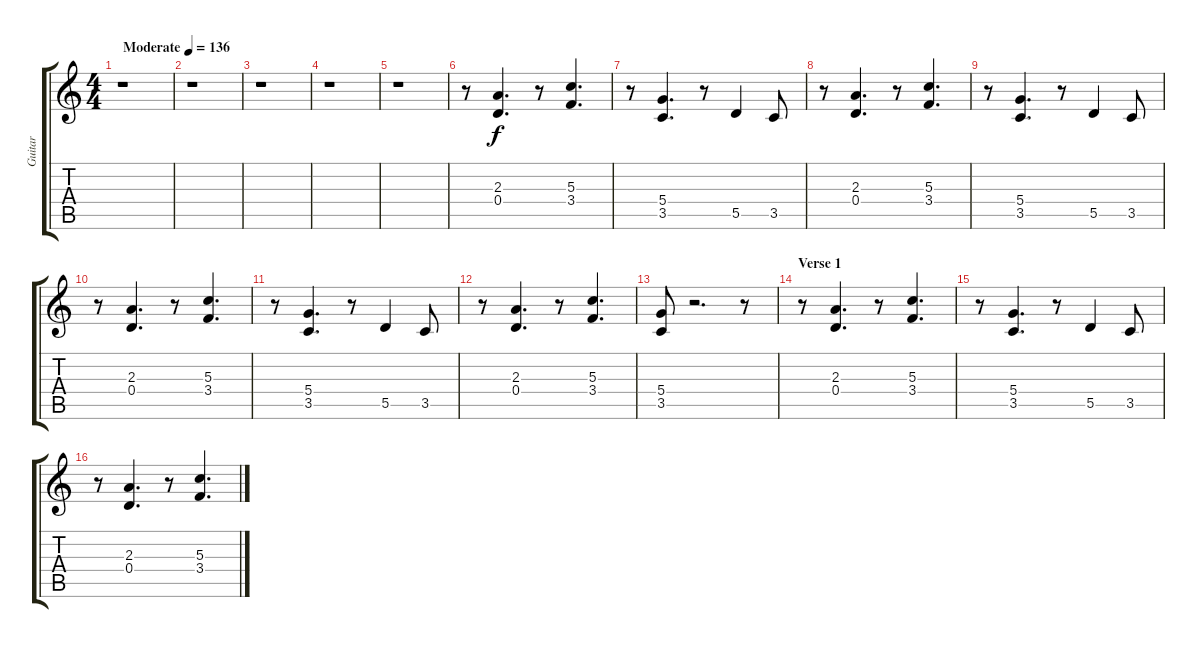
\track ("Guitar" "Guitar") {instrument distortionguitar}
\staff {score tabs}
\tuning (E4 B3 G3 D3 A2 E2) {hide}
\ts (4 4)
\tempo (136 "Moderate")
\clef g2
\ks c
r.1{dy f instrument distortionguitar} |
r.1 |
r.1 |
r.1 |
r.1 |
r.8 (2.3 0.4).4{d} r.8 (5.3 3.4).4{d} |
r.8 (5.4 3.5).4{d} r.8 5.5.4 3.5.8 |
r.8 (2.3 0.4).4{d} r.8 (5.3 3.4).4{d} |
r.8 (5.4 3.5).4{d} r.8 5.5.4 3.5.8 |
r.8 (2.3 0.4).4{d} r.8 (5.3 3.4).4{d} |
r.8 (5.4 3.5).4{d} r.8 5.5.4 3.5.8 |
r.8 (2.3 0.4).4{d} r.8 (5.3 3.4).4{d} |
(5.4 3.5).8 r.2{d} r.8 |
\section ("" "Verse 1")
r.8 (2.3 0.4).4{d} r.8 (5.3 3.4).4{d} |
r.8 (5.4 3.5).4{d} r.8 5.5.4 3.5.8 |
r.8 (2.3 0.4).4{d} r.8 (5.3 3.4).4{d}
